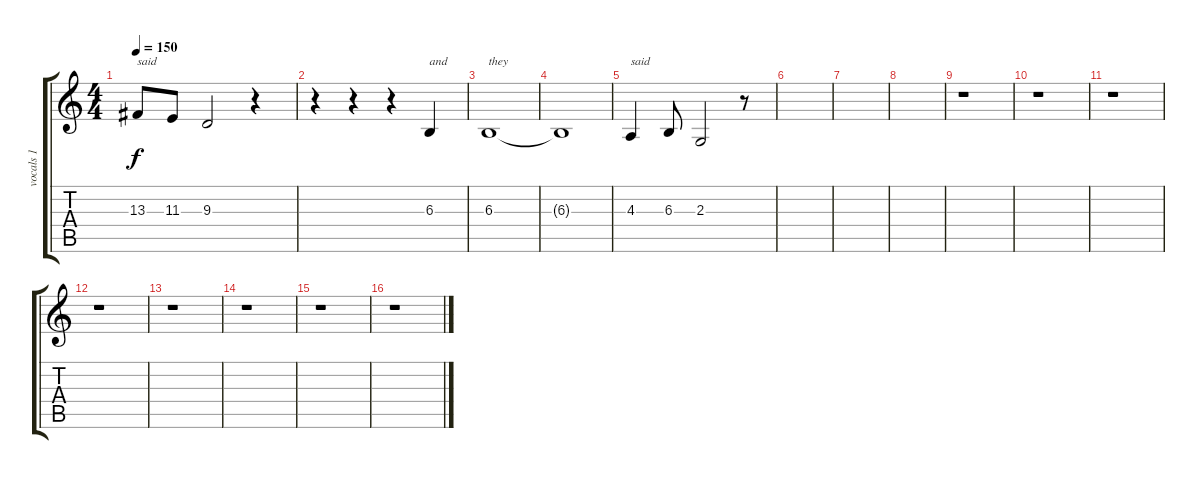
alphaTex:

\track ("vocals 1" "vocals 1") {instrument lead2sawtooth}
\staff {score tabs}
\tuning (D4 A3 F3 C3 G2 C2) {hide}
\ts (4 4)
\tempo 150
\clef g2
\ks c
13.3.8{txt "said" dy f} 11.3.8 9.3.2 r.4 |
r.4 r.4 r.4 6.3.4{txt "and"} |
6.3.1{txt "they"} |
6.3{t}.1 |
4.3.4{txt "said"} 6.3.8 2.3.2 r.8 |
|
|
|
r.1 |
r.1 |
r.1 |
r.1 |
r.1 |
r.1 |
r.1 |
r.1
